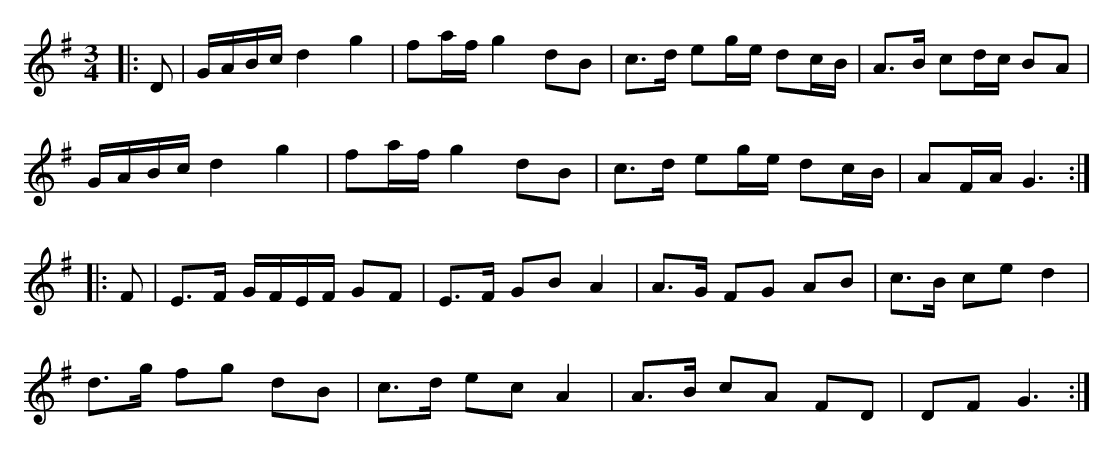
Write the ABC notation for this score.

X:1
M:3/4
K:G
|:D|G/A/B/c/ d2 g2|fa/f/ g2 dB|c>d eg/e/ dc/B/|A>B cd/c/ BA|
G/A/B/c/ d2 g2|fa/f/ g2 dB|c>d eg/e/ dc/B/|AF/A/ G3:|
|:F|E>F G/F/E/F/ GF|E>F GB A2|A>G FG AB|c>B ce d2|
d>g fg dB|c>d ec A2|A>B cA FD|DF G3:|
